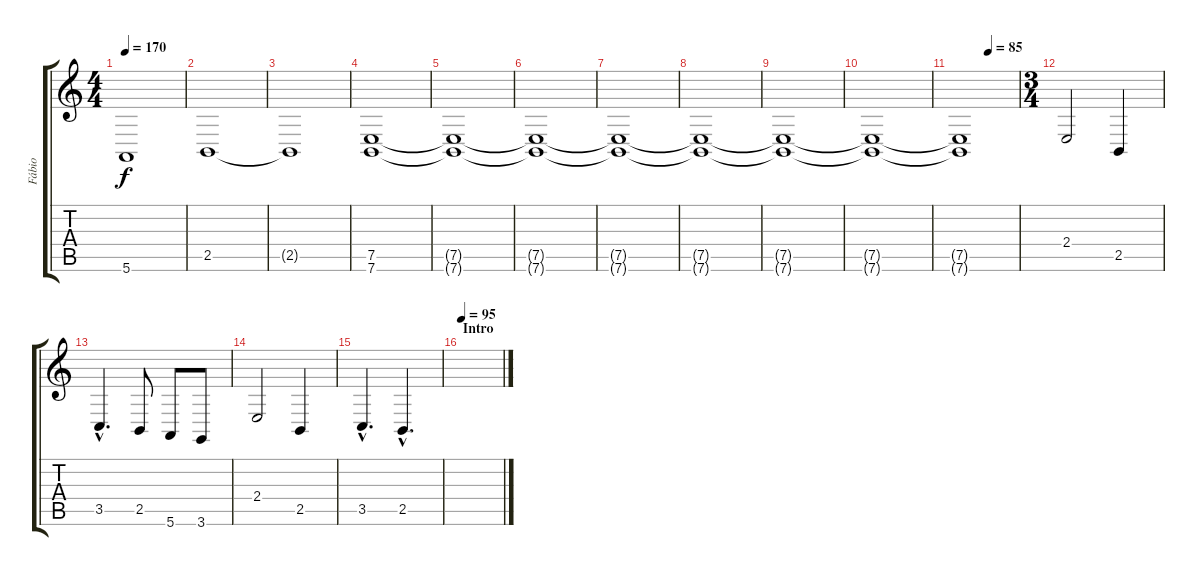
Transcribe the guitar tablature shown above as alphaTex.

\track ("Fábio " "Fábio ") {instrument stringensemble2}
\staff {score tabs}
\tuning (E4 B3 G3 D3 A2 E2) {hide}
\ts (4 4)
\tempo 170
\clef g2
\ks c
5.6.1{dy f} |
2.5.1 |
2.5{t}.1 |
(7.5 7.6).1 |
(7.5{t} 7.6{t}).1 |
(7.5{t} 7.6{t}).1 |
(7.5{t} 7.6{t}).1 |
(7.5{t} 7.6{t}).1 |
(7.5{t} 7.6{t}).1 |
(7.5{t} 7.6{t}).1 |
\tempo (85 0.5)
(7.5{t} 7.6{t}).1 |
\ts (3 4)
2.4.2{instrument violin} 2.5.4 |
3.5{hac}.4{d} 2.5.8 5.6.8 3.6.8 |
2.4.2 2.5.4 |
3.5{hac}.4{d} 2.5{hac}.4{d} |
\section ("" "Intro")
\tempo 95
